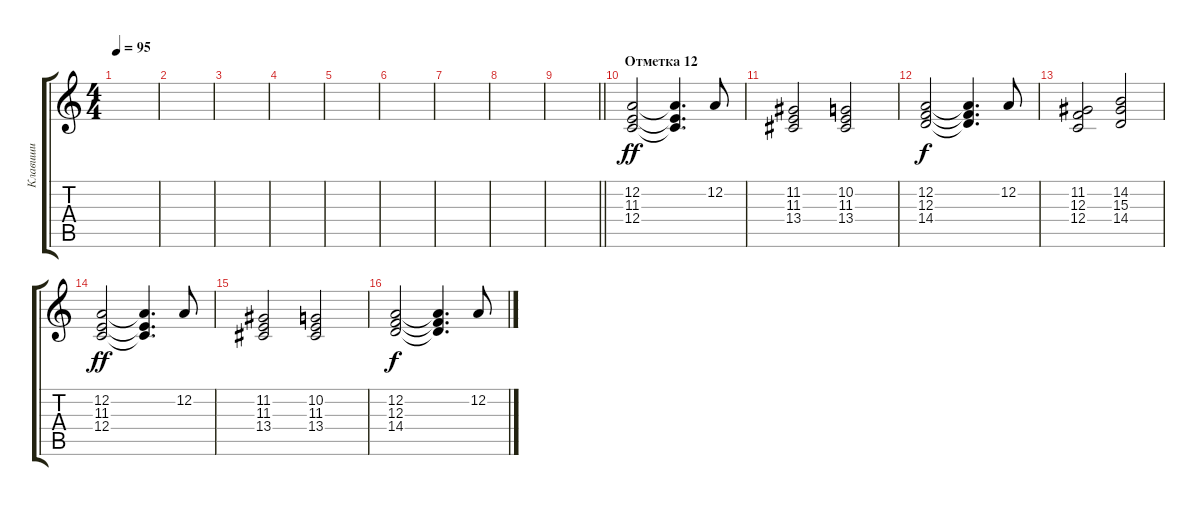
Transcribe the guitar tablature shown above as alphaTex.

\track ("Клавиши" "Клавиши") {instrument brightacousticpiano}
\staff {score tabs}
\tuning (D4 A3 F3 C3 G2 D2) {hide}
\ts (4 4)
\tempo 95
\clef g2
\ks c
|
|
|
|
|
|
|
|
\barLineRight lightlight
|
\section ("" "Отметка 12")
(12.2 11.3 12.4).2{dy ff volume 15} (12.2{t} 11.3{t} 12.4{t}).4{d} 12.2.8 |
(11.2 11.3 13.4).2 (10.2 11.3 13.4).2 |
(12.2 12.3 14.4).2{dy f} (12.2{t} 12.3{t} 14.4{t}).4{d} 12.2.8 |
(11.2 12.3 12.4).2 (14.2 15.3 14.4).2 |
(12.2 11.3 12.4).2{dy ff volume 16} (12.2{t} 11.3{t} 12.4{t}).4{d} 12.2.8 |
(11.2 11.3 13.4).2 (10.2 11.3 13.4).2 |
(12.2 12.3 14.4).2{dy f} (12.2{t} 12.3{t} 14.4{t}).4{d} 12.2.8
